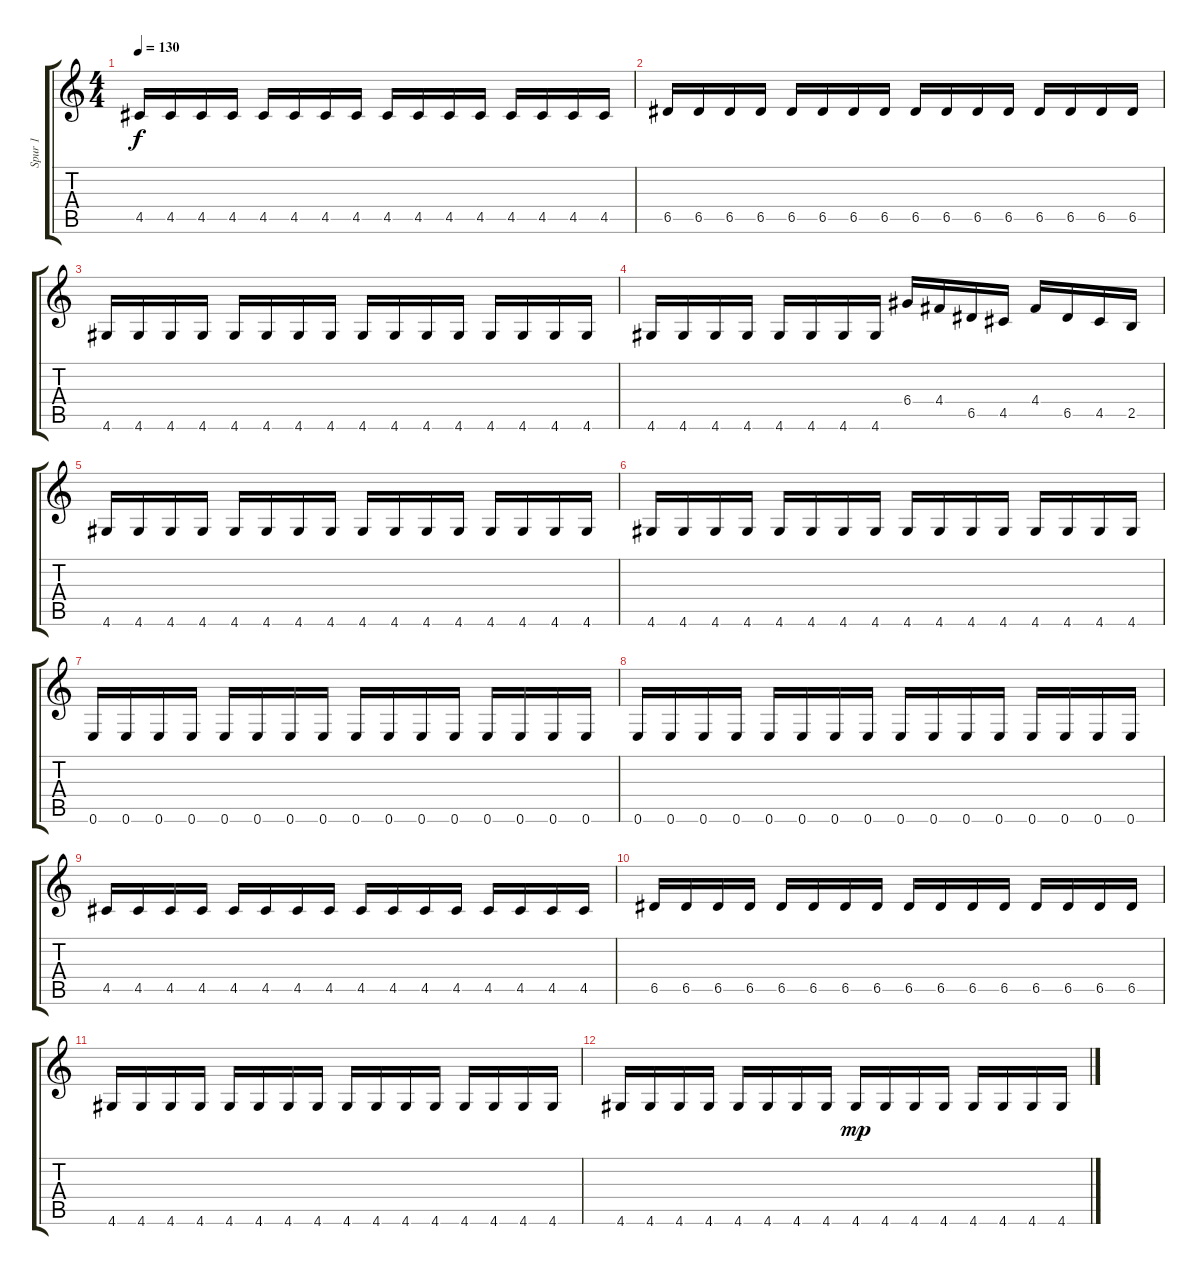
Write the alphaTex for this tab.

\track ("Spur 1" "Spur 1") {instrument distortionguitar}
\staff {score tabs}
\tuning (E4 B3 G3 D3 A2 E2) {hide}
\ts (4 4)
\tempo 130
\clef g2
\ks c
4.5.16{dy f} 4.5.16 4.5.16 4.5.16 4.5.16 4.5.16 4.5.16 4.5.16 4.5.16 4.5.16 4.5.16 4.5.16 4.5.16 4.5.16 4.5.16 4.5.16 |
6.5.16 6.5.16 6.5.16 6.5.16 6.5.16 6.5.16 6.5.16 6.5.16 6.5.16 6.5.16 6.5.16 6.5.16 6.5.16 6.5.16 6.5.16 6.5.16 |
4.6.16 4.6.16 4.6.16 4.6.16 4.6.16 4.6.16 4.6.16 4.6.16 4.6.16 4.6.16 4.6.16 4.6.16 4.6.16 4.6.16 4.6.16 4.6.16 |
4.6.16 4.6.16 4.6.16 4.6.16 4.6.16 4.6.16 4.6.16 4.6.16 6.4.16 4.4.16 6.5.16 4.5.16 4.4.16 6.5.16 4.5.16 2.5.16 |
4.6.16 4.6.16 4.6.16 4.6.16 4.6.16 4.6.16 4.6.16 4.6.16 4.6.16 4.6.16 4.6.16 4.6.16 4.6.16 4.6.16 4.6.16 4.6.16 |
4.6.16 4.6.16 4.6.16 4.6.16 4.6.16 4.6.16 4.6.16 4.6.16 4.6.16 4.6.16 4.6.16 4.6.16 4.6.16 4.6.16 4.6.16 4.6.16 |
0.6.16 0.6.16 0.6.16 0.6.16 0.6.16 0.6.16 0.6.16 0.6.16 0.6.16 0.6.16 0.6.16 0.6.16 0.6.16 0.6.16 0.6.16 0.6.16 |
0.6.16 0.6.16 0.6.16 0.6.16 0.6.16 0.6.16 0.6.16 0.6.16 0.6.16 0.6.16 0.6.16 0.6.16 0.6.16 0.6.16 0.6.16 0.6.16 |
4.5.16 4.5.16 4.5.16 4.5.16 4.5.16 4.5.16 4.5.16 4.5.16 4.5.16 4.5.16 4.5.16 4.5.16 4.5.16 4.5.16 4.5.16 4.5.16 |
6.5.16 6.5.16 6.5.16 6.5.16 6.5.16 6.5.16 6.5.16 6.5.16 6.5.16 6.5.16 6.5.16 6.5.16 6.5.16 6.5.16 6.5.16 6.5.16 |
4.6.16 4.6.16 4.6.16 4.6.16 4.6.16 4.6.16 4.6.16 4.6.16 4.6.16 4.6.16 4.6.16 4.6.16 4.6.16 4.6.16 4.6.16 4.6.16 |
4.6.16 4.6.16 4.6.16 4.6.16 4.6.16 4.6.16 4.6.16 4.6.16 4.6.16{dy mp} 4.6.16 4.6.16 4.6.16 4.6.16 4.6.16 4.6.16 4.6.16
